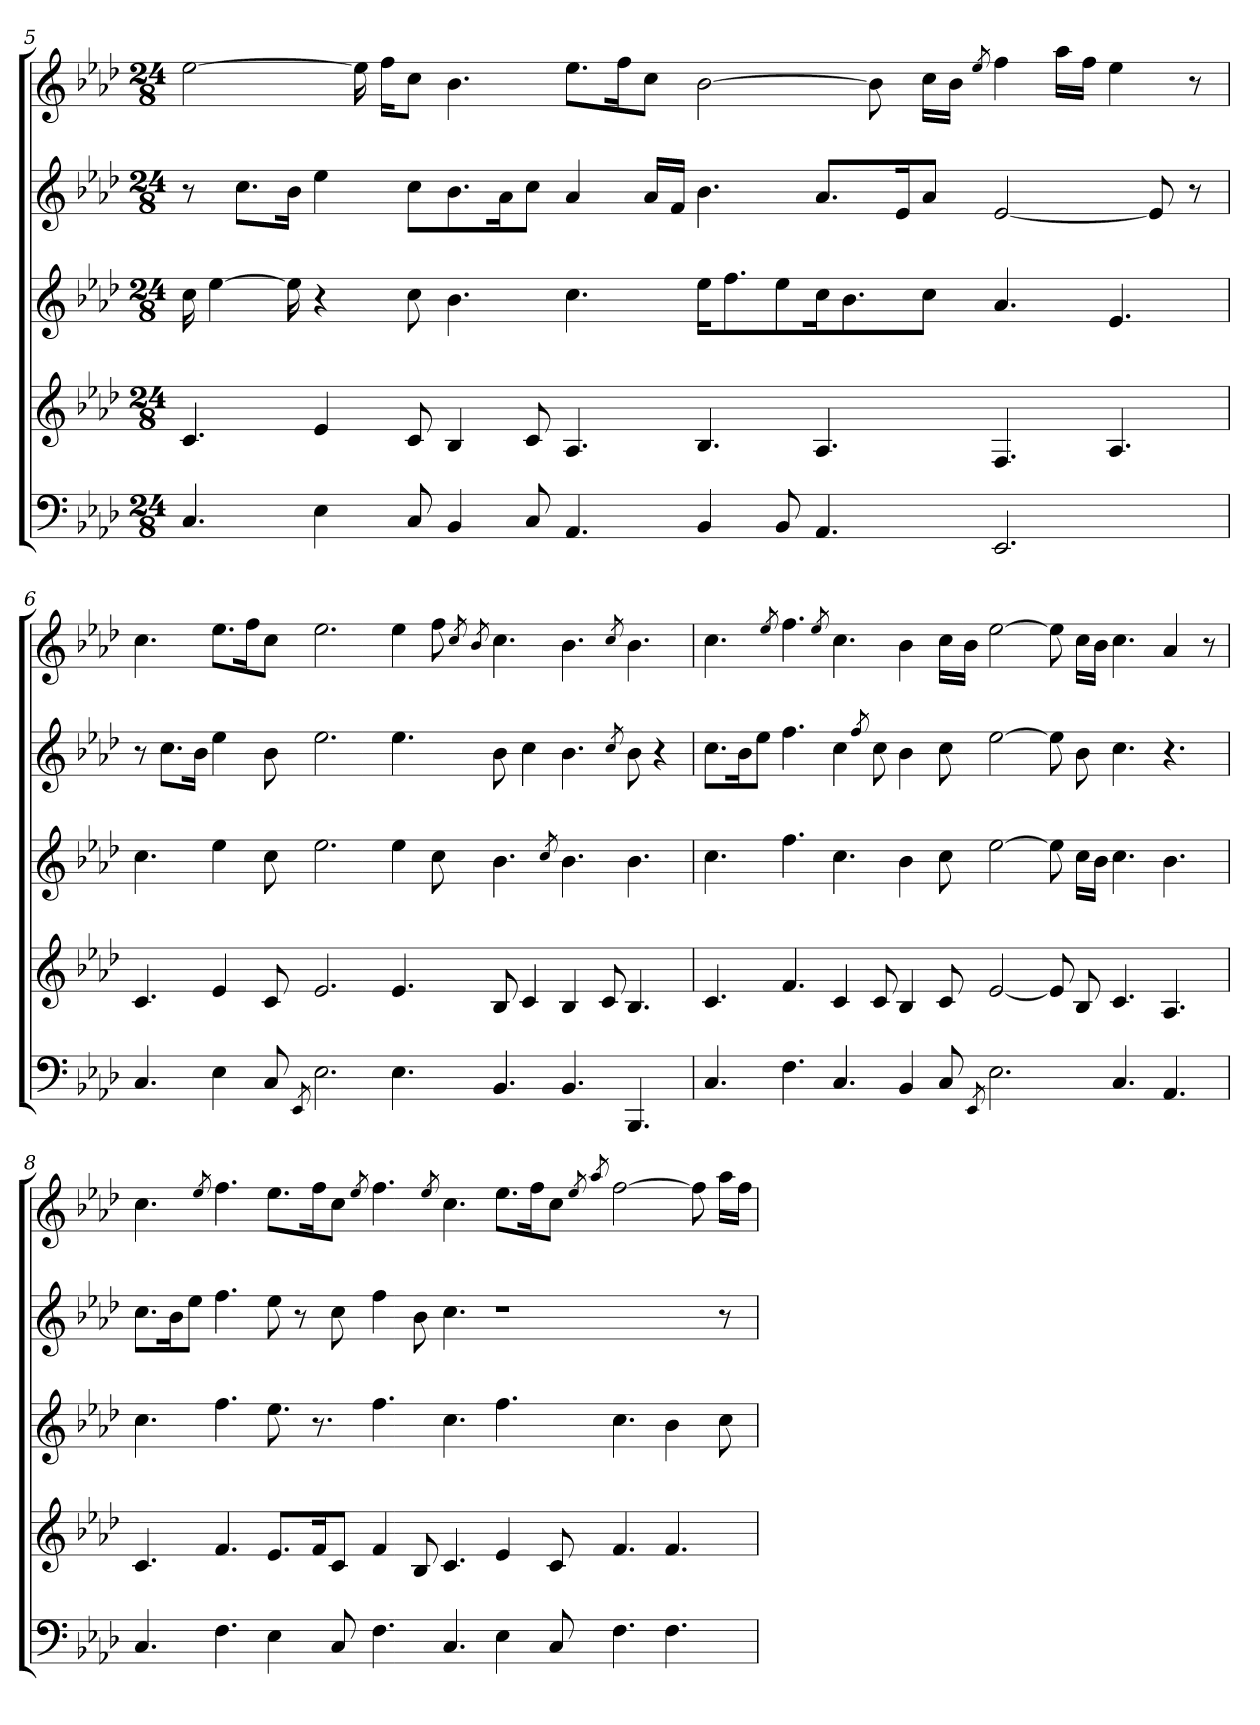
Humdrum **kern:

**kern	**kern	**kern	**kern	**kern
*part5	*part4	*part3	*part2	*part1
*staff5	*staff4	*staff3	*staff2	*staff1
*clefF4	*clefG2	*clefG2	*clefG2	*clefG2
*k[b-e-a-d-]	*k[b-e-a-d-]	*k[b-e-a-d-]	*k[b-e-a-d-]	*k[b-e-a-d-]
*M24/8	*M24/8	*M24/8	*M24/8	*M24/8
=5	=5	=5	=5	=5
4.C	4.c	16cc	8r	[2ee-
.	.	[4ee-	.	.
.	.	.	8.cc\L	.
.	.	16ee-]	16b-\Jk	.
4E-	4e-	4r	4ee-	.
.	.	.	.	16ee-]
.	.	.	.	16ff\KL
8C	8c	8cc	8cc\L	8cc\J
4BB-	4B-	4.b-	8.b-\	4.b-
.	.	.	16a-\K	.
8C	8c	.	8cc\J	.
4.AA-	4.A-	4.cc	4a-	8.ee-\L
.	.	.	.	16ff\K
.	.	.	16a-/LL	8cc\J
.	.	.	16f/JJ	.
4BB-	4.B-	16ee-\KL	4.b-	[2b-
.	.	8.ff\	.	.
8BB-	.	8ee-\	.	.
4.AA-	4.A-	16cc\K	8.a-/L	.
.	.	8.b-\	.	.
.	.	.	.	8b-]
.	.	.	16e-/K	.
.	.	8cc\J	8a-/J	16cc\LL
.	.	.	.	16b-\JJ
.	.	.	.	8qee-
2.EE-	4.F	4.a-	[2e-	4ff
.	.	.	.	16aa-\LL
.	.	.	.	16ff\JJ
.	4.A-	4.e-	.	4ee-
.	.	.	8e-]	.
.	.	.	8r	8r
=6	=6	=6	=6	=6
4.C	4.c	4.cc	8r	4.cc
.	.	.	8.cc\L	.
.	.	.	16b-\Jk	.
4E-	4e-	4ee-	4ee-	8.ee-\L
.	.	.	.	16ff\K
8C	8c	8cc	8b-	8cc\J
8qEE-	.	.	.	.
2.E-	2.e-	2.ee-	2.ee-	2.ee-
4.E-	4.e-	4ee-	4.ee-	4ee-
.	.	8cc	.	8ff
.	.	.	.	8qcc
.	.	.	.	8qb-
4.BB-	8B-	4.b-	8b-	4.cc
.	4c	.	4cc	.
.	.	8qcc	.	.
4.BB-	4B-	4.b-	4.b-	4.b-
.	8c	.	.	.
.	.	.	8qcc	8qcc
4.BBB-	4.B-	4.b-	8b-	4.b-
.	.	.	4r	.
=7	=7	=7	=7	=7
4.C	4.c	4.cc	8.cc\L	4.cc
.	.	.	16b-\K	.
.	.	.	8ee-\J	.
.	.	.	.	8qee-
4.F	4.f	4.ff	4.ff	4.ff
.	.	.	.	8qee-
4.C	4c	4.cc	4cc	4.cc
.	.	.	8qff	.
.	8c	.	8cc	.
4BB-	4B-	4b-	4b-	4b-
8C	8c	8cc	8cc	16cc\LL
.	.	.	.	16b-\JJ
8qEE-	.	.	.	.
2.E-	[2e-	[2ee-	[2ee-	[2ee-
.	8e-]	8ee-]	8ee-]	8ee-]
.	8B-	16cc\LL	8b-	16cc\LL
.	.	16b-\JJ	.	16b-\JJ
4.C	4.c	4.cc	4.cc	4.cc
4.AA-	4.A-	4.b-	4.r	4a-
.	.	.	.	8r
=8	=8	=8	=8	=8
4.C	4.c	4.cc	8.cc\L	4.cc
.	.	.	16b-\K	.
.	.	.	8ee-\J	.
.	.	.	.	8qee-
4.F	4.f	4.ff	4.ff	4.ff
4E-	8.e-/L	8.ee-	8ee-	8.ee-\L
.	.	.	8r	.
.	16f/K	8.r	.	16ff\K
8C	8c/J	.	8cc	8cc\J
.	.	.	.	8qee-
4.F	4f	4.ff	4ff	4.ff
.	8B-	.	8b-	.
.	.	.	.	8qee-
4.C	4.c	4.cc	4.cc	4.cc
4E-	4e-	4.ff	1r	8.ee-\L
.	.	.	.	16ff\K
8C	8c	.	.	8cc\J
.	.	.	.	8qee-
.	.	.	.	8qaa-
4.F	4.f	4.cc	.	[2ff
4.F	4.f	4b-	.	.
.	.	.	.	8ff]
.	.	8cc	8r	16aa-\LL
.	.	.	.	16ff\JJ
=	=	=	=	=
*-	*-	*-	*-	*-
